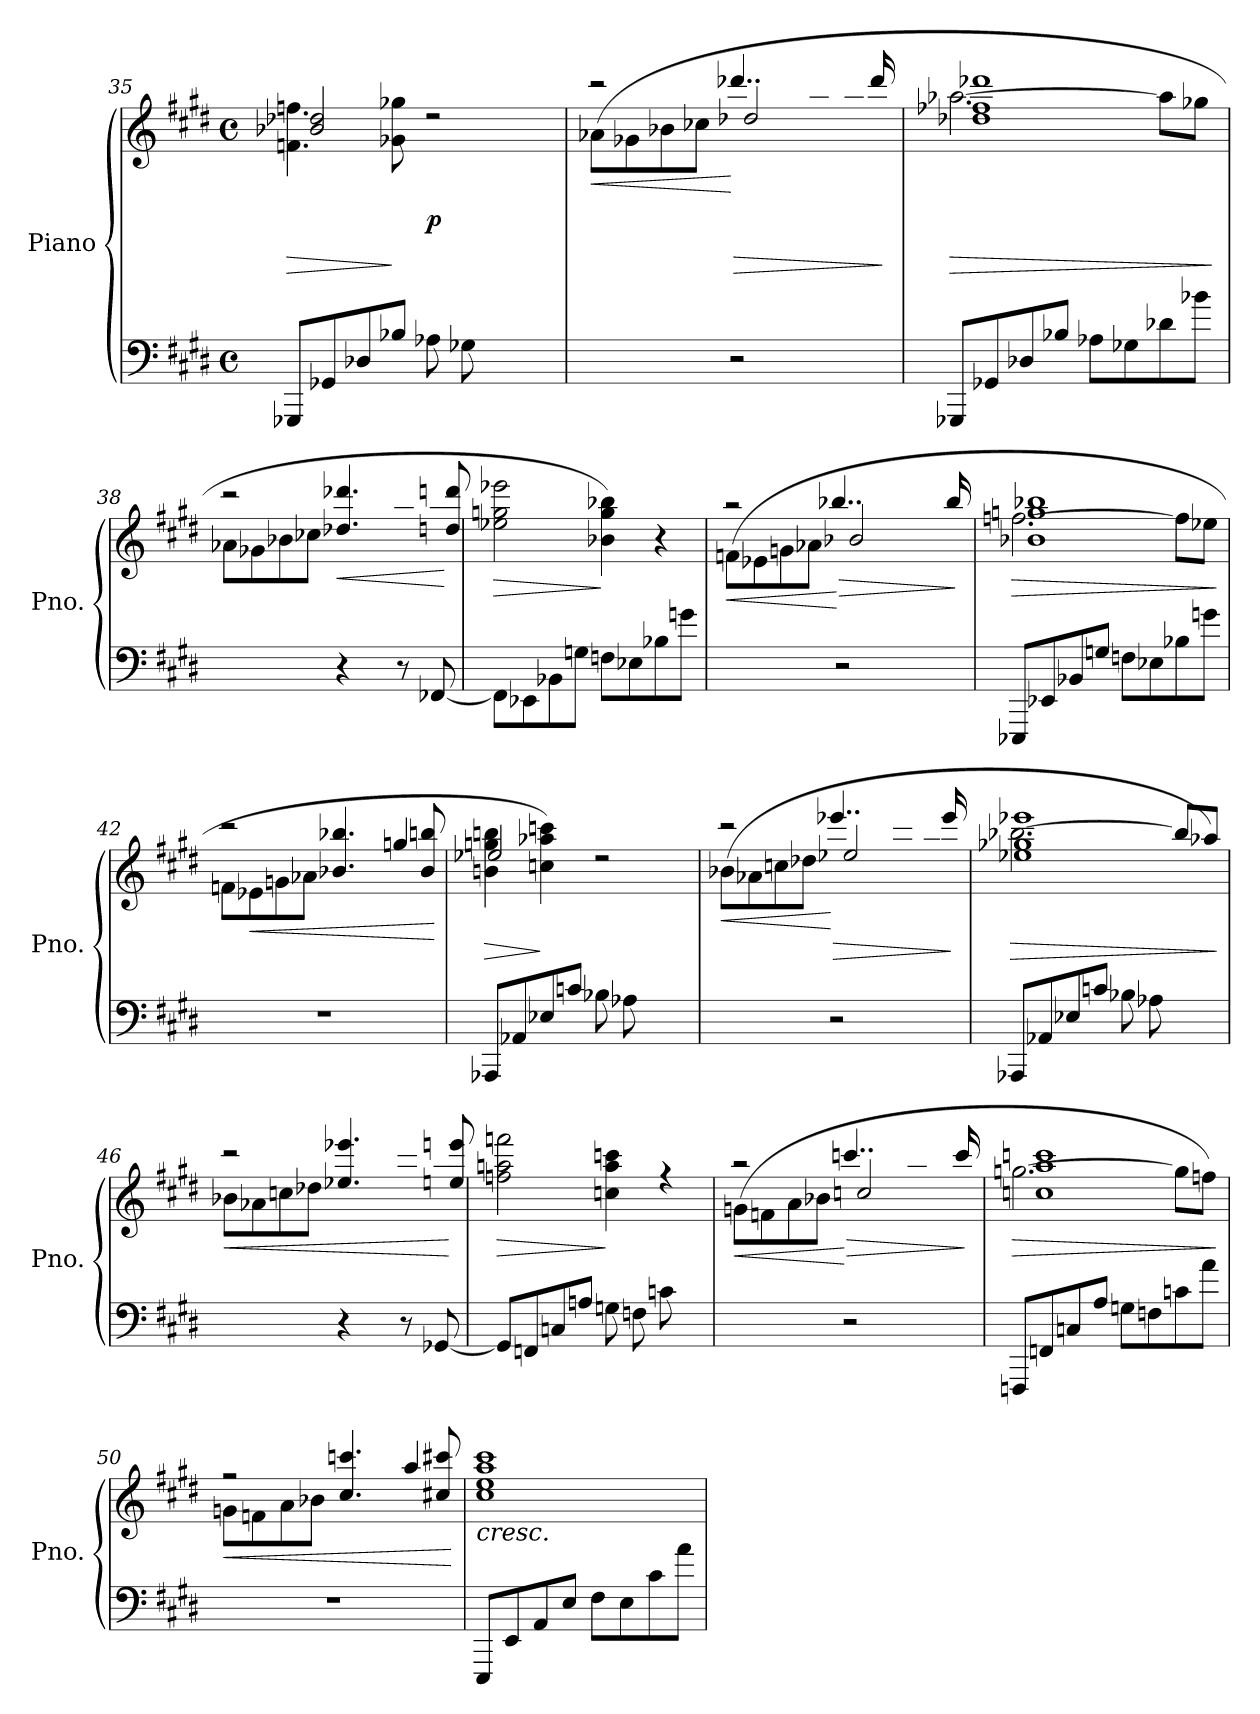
**kern	**kern	**dynam
*part1	*part1	*part1
*staff2	*staff1	*staff1/2
*I"Piano	*	*
*I'Pno.	*	*
*clefF4	*clefG2	*
*k[f#c#g#d#]	*k[f#c#g#d#]	*
*M4/4	*M4/4	*
*met(c)	*met(c)	*
=35	=35	=35
!	!	!LO:HP:b
*	*^	*
*	*	*^	*
(>8GGG-X/L	4.fn\ 4.ffn\	2b-X/ 2dd-X/	2.ryy	>
8GG-X/	.	.	.	.
8D-X/	.	.	.	.
8B-X/J	8g-X\ 8gg-X\	.	.	]
!	!	!	!	!LO:DY:b
8A-X\L	2rdd	2ryy	.	p
8G-X\	.	.	.	.
4ryy	.	.	8d-X\	.
.	.	.	8b-X\J)	.
=36	=36	=36	=36	=36
*^	*	*	*	*
!	!	!	!	!	!LO:HP:b
2rEEyy	4ryy	(>8a-X\L	2rccc	2ryy	<
.	.	8g-X\	.	.	.
.	4ryy	8b-X\	.	.	.
.	.	8cc-X\J	.	.	.
!	!	!	!	!	!LO:HP:n=1:b
2r	2rBByy	8dd-X\Lyy	2dd-X/	4..ddd-X/	[ >
.	.	8ff-X\	.	.	.
.	.	8bb-X\	.	.	.
.	.	8aa-X\J	.	.	.
.	.	.	.	16ddd-/	.
*v	*v	*	*	*	*
*	*v	*v	*v	*
.	.	]
=37	=37	=37
!	!	!LO:HP:b
*	*^	*
8GGG-X/L	[2.aa-X\	1dd-X 1ff-X 1ddd-X	>
8GG-X/	.	.	.
8D-X/	.	.	.
8B-X/J	.	.	.
8A-X\L	.	.	.
8G-X\	.	.	.
8d-X\	8aa-\L]	.	.
8b-X\J	8gg-X\J	.	.
*	*v	*v	*
.	.	]
!!LO:LB:g=z
=38	=38	=38
*	*^	*
4ryy	8a-X\L	2rccc	.
.	8g-X\	.	.
4ryy	8b-X\	.	.
.	8cc-X\J	.	.
!	!	!	!LO:HP:b
4r	8dd-X\Lyy	4.dd-X/ 4.ddd-X/	<
.	8ff-X\	.	.
8r	8bb-X\	.	.
[8FF-X/	8aa-X\J	8ddn/ 8dddn/	.
*	*v	*v	*
.	.	[
=39	=39	=39
!	!	!LO:HP:b
8FF-\L]	2ee-X\ 2ggn\ 2eee-X\	>
8EE-X\	.	.
8BB-X\	.	.
8Gn\J	.	.
8Fn\L	4b-X\ 4gg\ 4bb-X\)	]
8E-X\	.	.
8B-X\	4r	.
8gn\J	.	.
=40	=40	=40
*^	*	*
!	!	!	!LO:HP:b
*	*	*^	*
*	*	*	*^	*
2rEEyy	4ryy	(>8fn\L	2raa	2ryy	<
.	.	8e-X\	.	.	.
.	4ryy	8gn\	.	.	.
.	.	8a-X\J	.	.	.
!	!	!	!	!	!LO:HP:n=1:b
2r	2rBByy	8b-X\Lyy	2b-/	4..bb-X/	[ >
.	.	8ee-X\	.	.	.
.	.	8ggn\	.	.	.
.	.	8ffn\J	.	.	.
.	.	.	.	16bb-/	.
*v	*v	*	*	*	*
*	*v	*v	*v	*
.	.	]
=41	=41	=41
!	!	!LO:HP:b
*	*^	*
8EEE-X/L	[2.ffn\	1b-X 1ggn 1bb-X	>
8EE-X/	.	.	.
8BB-X/	.	.	.
8Gn/J	.	.	.
8Fn\L	.	.	.
8E-X\	.	.	.
8B-X\	8ff\L]	.	.
8gn\J	8ee-X\J	.	.
*	*v	*v	*
.	.	]
!!LO:LB:g=z
=42	=42	=42
*	*^	*
*	*	*^	*
1r	8fn\L	2rccc	2.ryy	.
!	!	!	!	!LO:HP:b
.	8e-X\	.	.	<
.	8gn\	.	.	.
.	8a-X\J	.	.	.
.	8b-X\Lyy	4.b-/ 4.bb-X/	.	.
.	8ee-X\	.	.	.
.	8ggn\	.	4ggn/	.
.	8bn\J	8b/ 8bbn/	.	.
*	*v	*v	*v	*
.	.	[
=43	=43	=43
!	!	!LO:HP:b
*	*^	*
*	*	*^	*
(>8AAA-X/L	4bn\ 4ggn\ 4bbn\	2ee-X/	2.ryy	>
8AA-X/	.	.	.	.
8E-X/	4ccn\ 4aa-X\ 4cccn\)	.	.	]
8cn/J	.	.	.	.
8B-X\L	2rdd	2ryy	.	.
8A-X\	.	.	.	.
4ryy	.	.	8e-X\	.
.	.	.	8ccn\J)	.
=44	=44	=44	=44	=44
*^	*	*	*	*
!	!	!	!	!	!LO:HP:b
2rEEyy	4ryy	(>8b-X\L	2rccc	2ryy	<
.	.	8a-X\	.	.	.
.	4ryy	8ccn\	.	.	.
.	.	8dd-X\J	.	.	.
!	!	!	!	!	!LO:HP:n=1:b
2r	2rBByy	8ee-X\Lyy	2ee-X/	4..eee-X/	[ >
.	.	8gg-X\	.	.	.
.	.	8cccn\	.	.	.
.	.	8bb-X\J	.	.	.
.	.	.	.	16eee-/	.
*v	*v	*	*	*	*
*	*v	*v	*v	*
.	.	]
=45	=45	=45
!	!	!LO:HP:b
*	*^	*
*	*	*^	*
8AAA-X/L	[2.bb-X\	1ee-X 1gg-X 1eee-X	2.ryy	>
(>8AA-X/	.	.	.	.
8E-X/	.	.	.	.
8cn/J	.	.	.	.
8B-X\L	.	.	.	.
8A-X\	.	.	.	.
4ryy	8bb-/L]	.	8e-X\	.
.	8aa-X/J	.	8ccn\J)	.
*	*v	*v	*v	*
.	.	]
!!LO:LB:g=z
=46	=46	=46
!	!	!LO:HP:b
*	*^	*
4ryy	8b-X\L	2rccc	<
.	8a-X\	.	.
4ryy	8ccn\	.	.
.	8dd-X\J	.	.
4r	8ee-X\Lyy	4.ee-X/ 4.eee-X/	.
.	8gg-X\	.	.
8r	8cccn\	.	.
(>[8GG-X/	8bb-X\J	8een/ 8eeen/	.
*	*v	*v	*
.	.	[
=47	=47	=47
!	!	!LO:HP:b
*	*^	*
8GG-/L]	2ffn\ 2aan\ 2fffn\	2..ryy	>
8FFn/	.	.	.
8Cn/	.	.	.
8An/J	.	.	.
8Gn\L	4ccn\ 4aa\ 4cccn\)	.	]
8Fn\	.	.	.
8cn\	4r	.	.
8ryy	.	8an\J)	.
=48	=48	=48	=48
*^	*	*	*
!	!	!	!	!LO:HP:b
*	*	*	*^	*
2rEEyy	4ryy	(>8gn\L	2raa	2ryy	<
.	.	8fn\	.	.	.
.	4ryy	8a\	.	.	.
.	.	8b-X\J	.	.	.
!	!	!	!	!	!LO:HP:n=1:b
2r	2rBByy	8ccn\Lyy	2ccn/	4..cccn/	[ >
.	.	8ffn\	.	.	.
.	.	8aa\	.	.	.
.	.	8ggn\J	.	.	.
.	.	.	.	16ccc/	.
*v	*v	*	*	*	*
*	*v	*v	*v	*
.	.	]
=49	=49	=49
!	!	!LO:HP:b
*	*^	*
8FFFn/L	[2.ggn\	1ccn 1aa 1cccn	>
8FFn/	.	.	.
8Cn/	.	.	.
8A/J	.	.	.
8Gn\L	.	.	.
8Fn\	.	.	.
8cn\	8gg\L]	.	.
8a\J	8ffn\J)	.	.
*	*v	*v	*
.	.	]
=50	=50	=50
!	!	!LO:HP:b
*	*^	*
*	*	*^	*
1r	8gn\L	2rff	2.ryy	<
.	8fn\	.	.	.
.	8a\	.	.	.
.	8b-X\J	.	.	.
.	8ccn\Lyy	4.cc/ 4.cccn/	.	.
.	8ffn\	.	.	.
.	8aa\	.	4aa/	.
.	8cc#X\J	8cc#/ 8ccc#X/	.	.
*	*v	*v	*v	*
.	.	[
!!LO:PB:g=z
=51	=51	=51
!	!LO:TX:b:i:t=cresc.	!
8EEE/L	1cc# 1ee 1aa 1ccc#	.
8EE/	.	.
8AA/	.	.
8E/J	.	.
8F#\L	.	.
8E\	.	.
8c#\	.	.
8a\J	.	.
=	=	=
*-	*-	*-
